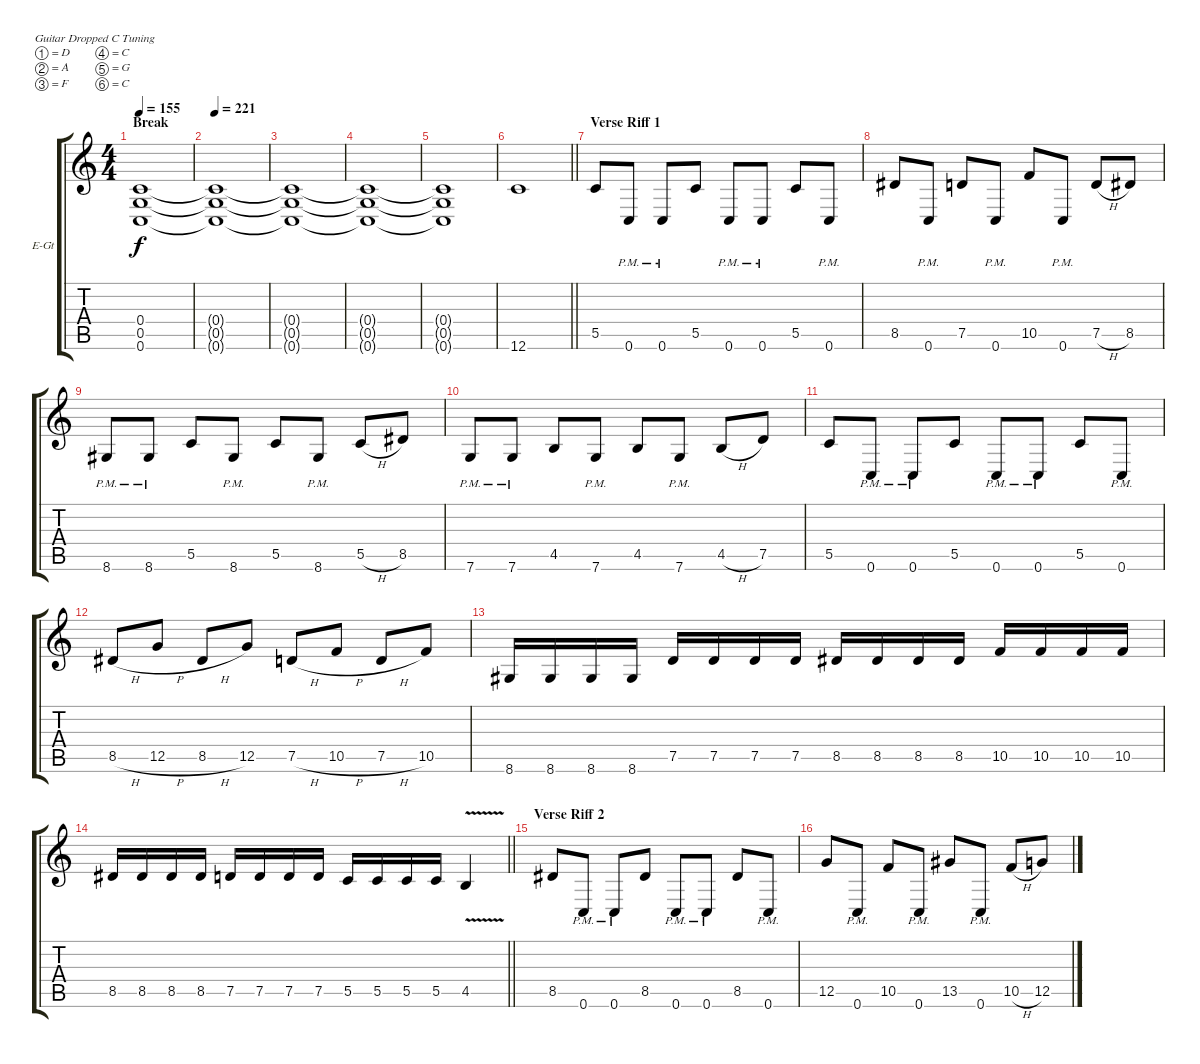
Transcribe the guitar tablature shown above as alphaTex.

\bracketExtendMode groupsimilarinstruments
\firstSystemTrackNameOrientation horizontal
\otherSystemsTrackNameOrientation horizontal
\track ("Left Guitar" "E-Gt") {instrument distortionguitar}
\staff {score tabs}
\tuning (D4 A3 F3 C3 G2 C2)
\ts (4 4)
\section ("" "Break")
\tempo 155
\clef g2
\ks c
(0.4 0.5 0.6).1{dy f} |
\tempo 221
(0.4{t} 0.5{t} 0.6{t}).1 |
(0.4{t} 0.5{t} 0.6{t}).1 |
(0.4{t} 0.5{t} 0.6{t}).1 |
(0.4{t} 0.5{t} 0.6{t}).1 |
\barLineRight lightlight
12.6.1 |
\section ("" "Verse Riff 1")
5.5.8 0.6{pm}.8 0.6{pm}.8 5.5.8 0.6{pm}.8 0.6{pm}.8 5.5.8 0.6{pm}.8 |
8.5.8 0.6{pm}.8 7.5.8 0.6{pm}.8 10.5.8 0.6{pm}.8 7.5{h}.8 8.5.8 |
8.6{pm}.8 8.6{pm}.8 5.5.8 8.6{pm}.8 5.5.8 8.6{pm}.8 5.5{h}.8 8.5.8 |
7.6{pm}.8 7.6{pm}.8 4.5.8 7.6{pm}.8 4.5.8 7.6{pm}.8 4.5{h}.8 7.5.8 |
5.5.8 0.6{pm}.8 0.6{pm}.8 5.5.8 0.6{pm}.8 0.6{pm}.8 5.5.8 0.6{pm}.8 |
8.5{h}.8 12.5{h}.8 8.5{h}.8 12.5.8 7.5{h}.8 10.5{h}.8 7.5{h}.8 10.5.8 |
8.6.16 8.6.16 8.6.16 8.6.16 7.5.16 7.5.16 7.5.16 7.5.16 8.5.16 8.5.16 8.5.16 8.5.16 10.5.16 10.5.16 10.5.16 10.5.16 |
\barLineRight lightlight
8.5.16 8.5.16 8.5.16 8.5.16 7.5.16 7.5.16 7.5.16 7.5.16 5.5.16 5.5.16 5.5.16 5.5.16 4.5{v}.4 |
\section ("" "Verse Riff 2")
8.5.8 0.6{pm}.8 0.6{pm}.8 8.5.8 0.6{pm}.8 0.6{pm}.8 8.5.8 0.6{pm}.8 |
12.5.8 0.6{pm}.8 10.5.8 0.6{pm}.8 13.5.8 0.6{pm}.8 10.5{h}.8 12.5.8
